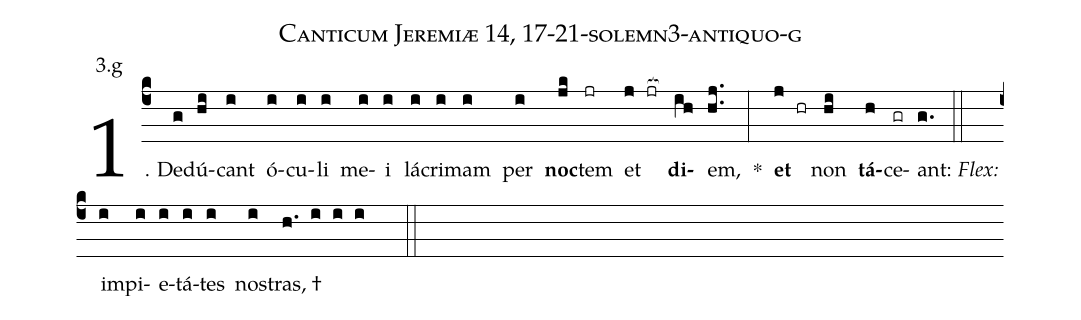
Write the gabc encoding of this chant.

name: Canticum Jeremiæ 14, 17-21-solemn3-antiquo-g;
annotation: 3.g;
%%
(c4)1. De(g)dú(hi)cant(i) ó(i)cu(i)li(i) me(i)i(i) lá(i)cri(i)mam(i) per(i) <b>noc</b>(jk)tem(jr) et(j jr[ocb:1{]) <b>di</b>(ih[ocb:0}])em,(hj..) *(:) <b>et</b>(j hr) non(hi) <b>tá</b>(h)ce(gr)ant:(g.) (::)
<i>Flex:</i>()  im(i)pi(i)e(i)tá(i)tes(i) nos(i)tras, †(h. i i i  ::)
